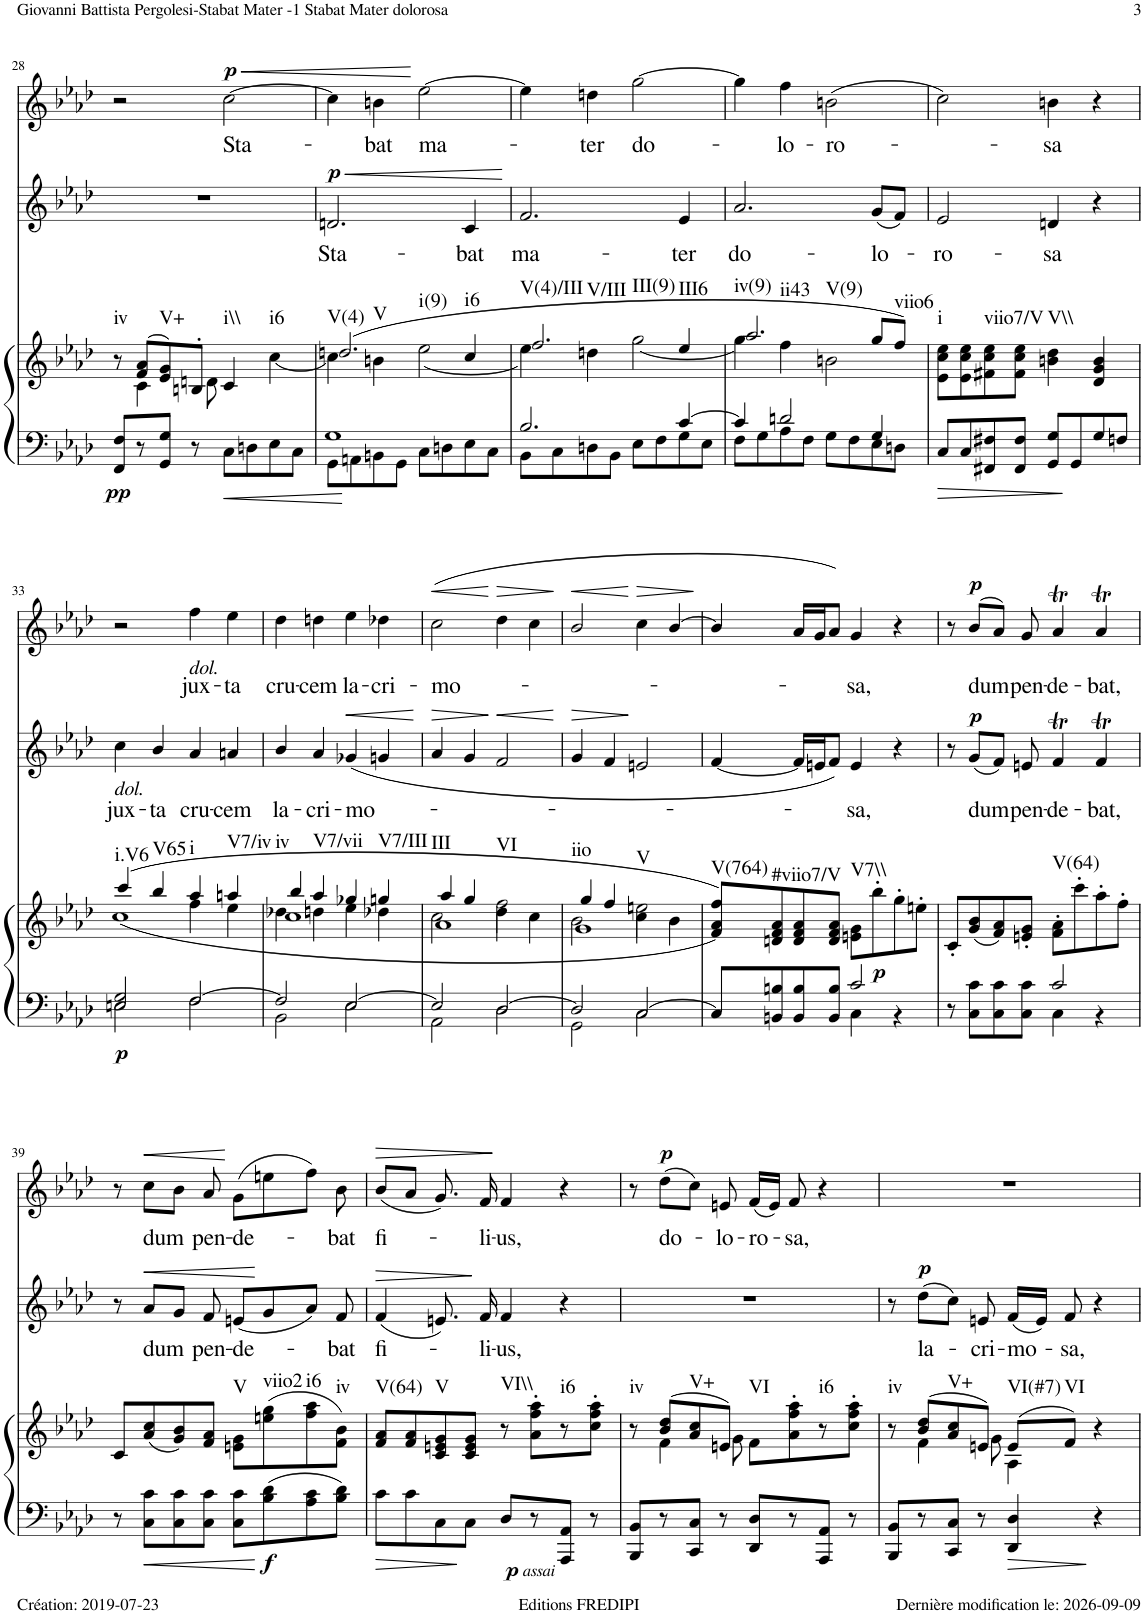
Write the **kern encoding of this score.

**kern	**kern	**dynam	**harte	**kern	**text	**dynam	**kern	**text	**dynam
*part3	*part3	*part3	*part3	*part2	*part2	*part2	*part1	*part1	*part1
*staff4	*staff3	*staff3/4	*	*staff2	*staff2	*staff2	*staff1	*staff1	*staff1
*I"Violino I/II Viola Violoncello Contrabasso e organo	*	*	*	*I"Alto	*	*	*I"Soprano	*	*
!!LO:PB:g=z
*clefF4	*clefG2	*	*	*clefG2	*	*	*clefG2	*	*
*k[b-e-a-d-]	*k[b-e-a-d-]	*	*	*k[b-e-a-d-]	*	*	*k[b-e-a-d-]	*	*
*M4/4	*M4/4	*	*	*M4/4	*	*	*M4/4	*	*
*met(c)	*met(c)	*	*	*met(c)	*	*	*met(c)	*	*
=28	=28	=28	=28	=28	=28	=28	=28	=28	=28
*	*^	*	*	*	*	*	*	*	*
!	!	!	!LO:DY:b=2	!LO:H:kt=iv	!	!	!	!	!	!
8FF/ 8F/L	8r	8ryy	pp	N	1r	.	.	2r	.	.
!	!	!	!	!LO:H:kt=V+	!	!	!	!	!	!
8r	(>8f/ 8a-/L	4c\	.	N	.	.	.	.	.	.
8GG/ 8G/J	8e-/ 8g/)	.	.	.	.	.	.	.	.	.
8r	8Bn'/J	8dn\	.	.	.	.	.	.	.	.
!	!	!	!	!	!	!	!	!	!LO:LY:b	!LO:HP:b
!	!	!	!	!LO:H:n=1:kt=i\\	!	!	!	!	!	!LO:DY:n=1:a
!	!	!	!	!LO:H:n=2:kt=i6	!	!	!	!	!	!
8C\L	4c/	2ryy	.	N N	.	.	.	[>2cc\	Sta-	< p
8Dn\	.	.	.	.	.	.	.	.	.	.
8E-\	[<4cc\	.	.	.	.	.	.	.	.	.
8C\J	.	.	.	.	.	.	.	.	.	.
=29	=29	=29	=29	=29	=29	=29	=29	=29	=29	=29
*^	*	*^	*	*	*	*	*	*	*	*
!	!	!	!	!	!	!	!	!LO:LY:b	!LO:HP:b	!	!	!
!	!	!	!	!	!	!LO:H:n=1:kt=V(4)	!	!	!LO:DY:n=1:a	!	!	!
!	!	!	!	!	!	!LO:H:n=2:kt=V	!	!	!	!	!	!
1G	8GG\L	(2.ddn/	2ryy	4cc\]	.	N N	2.dn/	Sta-	< p	4cc\]	.	.
.	8AAn\	.	.	.	.	.	.	.	.	.	.	.
!	!	!	!	!	!	!	!	!	!	!	!LO:LY:b	!
.	8BBn\	.	.	4bn\	.	.	.	.	.	4bn\	-bat	.
.	8GG\J	.	.	.	.	.	.	.	.	.	.	.
!	!	!	!	!	!	!LO:H:n=1:kt=i(9)	!	!	!	!	!LO:LY:b	!
!	!	!	!	!	!	!LO:H:n=2:kt=i6	!	!	!	!	!	!
.	8C\L	.	[<2ee-\	2ryy	.	N N	.	.	.	[>2ee-\	ma-	[
.	8Dn\	.	.	.	.	.	.	.	.	.	.	.
!	!	!	!	!	!	!	!	!LO:LY:b	!	!	!	!
.	8E-\	4cc/	.	.	.	.	4c/	-bat	.	.	.	.
.	8C\J	.	.	.	.	.	.	.	.	.	.	.
*v	*v	*	*	*	*	*	*	*	*	*	*	*
*	*v	*v	*v	*	*	*	*	*	*	*	*
.	.	.	.	.	.	[	.	.	.
=30	=30	=30	=30	=30	=30	=30	=30	=30	=30
*^	*^	*	*	*	*	*	*	*	*
!	!	!	!	!	!LO:H:kt=V(4)/III	!	!LO:LY:b	!	!	!	!
2.B-/	8BB-\L	2.ff/	4ee-\]	.	N	2.f/	ma-	.	4ee-\]	.	.
.	8C\	.	.	.	.	.	.	.	.	.	.
!	!	!	!	!	!LO:H:kt=V/III	!	!	!	!	!LO:LY:b	!
.	8Dn\	.	4ddn\	.	N	.	.	.	4ddn\	-ter	.
.	8BB-\J	.	.	.	.	.	.	.	.	.	.
!	!	!	!	!	!LO:H:n=1:kt=III(9)	!	!	!	!	!LO:LY:b	!
!	!	!	!	!	!LO:H:n=2:kt=III6	!	!	!	!	!	!
.	8E-\L	.	[<2gg\	.	N N	.	.	.	[>2gg\	do-	.
.	8F\	.	.	.	.	.	.	.	.	.	.
!	!	!	!	!	!	!	!LO:LY:b	!	!	!	!
[>4c/	8G\	4ee-/	.	.	.	4e-/	-ter	.	.	.	.
.	8E-\J	.	.	.	.	.	.	.	.	.	.
=31	=31	=31	=31	=31	=31	=31	=31	=31	=31	=31	=31
!	!	!	!	!	!LO:H:kt=iv(9)	!	!LO:LY:b	!	!	!	!
4c/]	8F\L	2.aa-/	4gg\]	.	N	2.a-/	do-	.	4gg\]	.	.
.	8G\	.	.	.	.	.	.	.	.	.	.
!	!	!	!	!	!LO:H:kt=ii43	!	!	!	!	!LO:LY:b	!
2dn/	8A-\	.	4ff\	.	N	.	.	.	4ff\	-lo-	.
.	8F\J	.	.	.	.	.	.	.	.	.	.
!	!	!	!	!	!LO:H:n=1:kt=V(9)	!	!	!	!	!LO:LY:b	!
!	!	!	!	!	!LO:H:n=2:kt=viio6	!	!	!	!	!	!
.	8G\L	.	2bn\	.	N N	.	.	.	(>2bn\	-ro-	.
.	8F\	.	.	.	.	.	.	.	.	.	.
!	!	!	!	!	!	!	!LO:LY:b	!	!	!	!
4G/	8E-\	8gg/L	.	.	.	(<8g/L	-lo-	.	.	.	.
.	8Dn\J	8ff/J)	.	.	.	8f/J)	.	.	.	.	.
*	*	*v	*v	*	*	*	*	*	*	*	*
=32	=32	=32	=32	=32	=32	=32	=32	=32	=32	=32
!	!	!	!	!	!	!LO:LY:b	!	!	!	!
*v	*v	*	*	*	*	*	*	*	*	*
8C/L	8e-\ 8cc\ 8ee-\L	.	.	2e-/	-ro-	.	2cc\)	.	.
8C/	8e-\ 8cc\ 8ee-\	.	.	.	.	.	.	.	.
8FF#X/ 8F#X/	8f#X\ 8cc\ 8ee-\	.	.	.	.	.	.	.	.
8FF#/ 8F#/J	8f#\ 8cc\ 8ee-\J	.	.	.	.	.	.	.	.
!	!	!	!	!	!LO:LY:b	!	!	!LO:LY:b	!
8GG/ 8G/L	4bn\ 4dd-\	.	.	4dn/	-sa	.	4bn\	-sa	.
8GG/	.	.	.	.	.	.	.	.	.
8G/	4d-/ 4g/ 4b/	.	.	4r	.	.	4r	.	.
8Fn/J	.	.	.	.	.	.	.	.	.
!!LO:LB:g=z
=33	=33	=33	=33	=33	=33	=33	=33	=33	=33
*^	*^	*	*	*	*	*	*	*	*
*	*	*	*^	*	*	*	*	*	*	*	*
!	!	!	!	!	!	!	!LO:TX:b:i:t=dol.	!	!	!	!	!
!	!	!	!	!	!LO:DY:b=2	!LO:H:n=1:kt=i.V6	!	!LO:LY:b	!	!	!	!
!	!	!	!	!	!	!LO:H:n=2:kt=V65	!	!	!	!	!	!
2En/ 2G/	2E\	(4ccc/	2ryy	(<1cc	p	N N	4cc\	jux-	.	2r	.	.
!	!	!	!	!	!	!	!	!LO:LY:b	!	!	!	!
.	.	4bb-/	.	.	.	.	4b-/	-ta	.	.	.	.
!	!	!	!	!	!	!	!	!	!	!LO:TX:b:i:t=dol.	!	!
!	!	!	!	!	!	!LO:H:kt=i	!	!LO:LY:b	!	!	!LO:LY:b	!
[>2F/	2F\	4aa-/	4ff\	.	.	N	4a-/	cru-	.	4ff\	jux-	.
!	!	!	!	!	!	!LO:H:kt=V7/iv	!	!LO:LY:b	!	!	!LO:LY:b	!
.	.	4aan/	4ee-\	.	.	N	4an/	-cem	.	4ee-\	-ta	.
=34	=34	=34	=34	=34	=34	=34	=34	=34	=34	=34	=34	=34
!	!	!	!	!	!	!LO:H:kt=iv	!	!LO:LY:b	!	!	!LO:LY:b	!
2F/]	2BB-\	4bb-/	4dd-X\	1cc	.	N	4b-/	la-	.	4dd-\	cru-	.
!	!	!	!	!	!	!LO:H:kt=V7/vii	!	!LO:LY:b	!	!	!LO:LY:b	!
.	.	4aa-/	4ddn\	.	.	N	4a-/	-cri-	.	4ddn\	-cem	.
!	!	!	!	!	!	!	!	!LO:LY:b	!LO:HP:b	!	!LO:LY:b	!
[>2E-/	2E-\	4gg-X/	4ee-\	.	.	.	(<4g-X/	-mo-	<	4ee-\	la-	.
!	!	!	!	!	!	!LO:H:kt=V7/III	!	!	!	!	!LO:LY:b	!
.	.	4ggn/	4dd-X\	.	.	N	4gn/	.	.	4dd-X\	-cri-	.
*v	*v	*	*	*	*	*	*	*	*	*	*	*
*	*v	*v	*v	*	*	*	*	*	*	*	*
.	.	.	.	.	.	[	.	.	.
=35	=35	=35	=35	=35	=35	=35	=35	=35	=35
*^	*^	*	*	*	*	*	*	*	*
*	*	*	*^	*	*	*	*	*	*	*	*
!	!	!	!	!	!	!LO:H:kt=III	!	!	!LO:HP:b	!	!LO:LY:b	!LO:HP:b
2E-/]	2AA-\	4aa-/	2cc\	1a-	.	N	4a-/	.	>	(>2cc\	-mo-	<
.	.	4gg/	.	.	.	.	4g/	.	.	.	.	.
!	!	!	!	!	!	!LO:H:kt=VI	!	!	!LO:HP:n=1:b	!	!	!LO:HP:n=1:b
[>2D-/	2D-\	4dd-\	2ff\	.	.	N	2f/	.	] <	4dd-\	.	[ >
.	.	4cc\	.	.	.	.	.	.	.	4cc\	.	.
*v	*v	*	*	*	*	*	*	*	*	*	*	*
*	*v	*v	*v	*	*	*	*	*	*	*	*
.	.	.	.	.	.	[	.	.	]
=36	=36	=36	=36	=36	=36	=36	=36	=36	=36
*^	*^	*	*	*	*	*	*	*	*
*	*	*	*^	*	*	*	*	*	*	*	*
!	!	!	!	!	!	!LO:H:kt=iio	!	!	!LO:HP:b	!	!	!LO:HP:b
2D-/]	2GG\	4gg/	2b-\	1g	.	N	4g/	.	>	2b-/	.	<
.	.	4ff/	.	.	.	.	4f/	.	.	.	.	.
!	!	!	!	!	!	!LO:H:kt=V	!	!	!	!	!	!LO:HP:n=1:b
[>2C/	2C\	4cc\	2een\	.	.	N	2en/	.	]	4cc\	.	[ >
.	.	4b-\	.	.	.	.	.	.	.	[>4b-/	.	.
*v	*v	*	*	*	*	*	*	*	*	*	*	*
*	*v	*v	*v	*	*	*	*	*	*	*	*
.	.	.	.	.	.	.	.	.	]
=37	=37	=37	=37	=37	=37	=37	=37	=37	=37
*^	*^	*	*	*	*	*	*	*	*
8C/L]	2ryy	8f/ 8a-/ 8ff/L)	8ryy)	.	.	[<4f/	.	.	4b-/]	.	.
8BBn/ 8Bn/	.	8dn/ 8f/ 8a-/	8ryy	.	.	.	.	.	.	.	.
8BB/ 8B/	.	8d/ 8f/ 8a-/	2.ryy	.	.	16f/LL]	.	.	16a-/LL	.	.
.	.	.	.	.	.	16en/J	.	.	16g/J	.	.
8BB/ 8B/J	.	8d/ 8f/ 8a-/J	.	.	.	8f/J)	.	.	8a-/J)	.	.
!	!	!	!	!	!	!	!LO:LY:b	!	!	!LO:LY:b	!
2c/	4C\	8en\ 8g\L	.	.	.	4e/	-sa,	.	4g/	-sa,	.
!	!	!	!	!LO:DY:b	!	!	!	!	!	!	!
.	.	8bb-'>\	.	p	.	.	.	.	.	.	.
.	4r	8gg'>\	.	.	.	4r	.	.	4r	.	.
.	.	8een'>\J	.	.	.	.	.	.	.	.	.
=38	=38	=38	=38	=38	=38	=38	=38	=38	=38	=38	=38
8r	2ryy	8c'/L	1ryy	.	.	8r	.	.	8r	.	.
!	!	!	!	!	!	!	!LO:LY:b	!LO:DY:a	!	!LO:LY:b	!LO:DY:a
8C\ 8c\L	.	(<8g/ 8b-/	.	.	.	(<8g/L	dum	p	(>8b-/L	dum	p
8C\ 8c\	.	8f/ 8a-/)	.	.	.	8f/J)	.	.	8a-/J)	.	.
!	!	!	!	!	!	!	!LO:LY:b	!	!	!LO:LY:b	!
8C\ 8c\J	.	8en/' 8g/'J	.	.	.	8en/	pen-	.	8g/	pen-	.
!	!	!	!	!	!	!	!LO:LY:b	!	!	!LO:LY:b	!
2c/	4C\	8f\' 8a-\'L	.	.	.	4fT/	-de-	.	4a-T/	-de-	.
.	.	8ccc'\	.	.	.	.	.	.	.	.	.
!	!	!	!	!	!	!	!LO:LY:b	!	!	!LO:LY:b	!
.	4r	8aa-'\	.	.	.	4fT/	-bat,	.	4a-T/	-bat,	.
.	.	8ff'\J	.	.	.	.	.	.	.	.	.
*v	*v	*	*	*	*	*	*	*	*	*	*
*	*v	*v	*	*	*	*	*	*	*	*
!!LO:LB:g=z
=39	=39	=39	=39	=39	=39	=39	=39	=39	=39
8r	8c/L	.	.	8r	.	.	8r	.	.
!	!	!	!	!	!LO:LY:b	!LO:HP:b	!	!LO:LY:b	!LO:HP:b
8C\ 8c\L	(<8a-/ 8cc/	.	.	8a-/L	dum	<	8cc\L	dum	<
8C\ 8c\	8g/ 8b-/)	.	.	8g/J	.	.	8b-\J	.	.
!	!	!	!	!	!LO:LY:b	!	!	!LO:LY:b	!
8C\ 8c\J	8f/ 8a-/J	.	.	8f/	pen-	.	8a-/	pen-	.
!	!	!	!	!	!LO:LY:b	!	!	!LO:LY:b	!
8C\ 8c\L	8en\ 8g\L	.	.	(<8en/L	-de-	.	(>8g\L	-de-	[
!	!	!LO:DY:b=2	!	!	!	!	!	!	!
8B-\ 8d-\	(>8een\ 8gg\	f	.	8g/	.	[	8een\	.	.
8A-\ 8c\	8ff\ 8aa-\	.	.	8a-/J)	.	.	8ff\J)	.	.
!	!	!	!	!	!LO:LY:b	!	!	!LO:LY:b	!
8B-\ 8d-\J	8f\ 8b-\J)	.	.	8f/	-bat	.	8b-\	-bat	.
=40	=40	=40	=40	=40	=40	=40	=40	=40	=40
!	!	!	!	!	!LO:LY:b	!LO:HP:b	!	!LO:LY:b	!LO:HP:b
8c\L	8f/ 8a-/L	.	.	(<4f/	fi-	>	(<8b-/L	fi-	>
8c\	8f/ 8a-/	.	.	.	.	.	8a-/J	.	.
8C\	8c/ 8en/ 8g/	.	.	8.en/)	.	.	8.g/)	.	.
8C\J	8c/ 8e/ 8g/J	.	.	.	.	.	.	.	.
!	!	!	!	!	!LO:LY:b	!	!	!LO:LY:b	!
.	.	.	.	16f/	-li-	]	16f/	-li-	.
!	!	!LO:DY:b=2	!	!	!LO:LY:b	!	!	!LO:LY:b	!
!	!	!LO:DY:n=1:b=2	!	!	!	!	!	!	!
8D-/L	8r	p other-dynamics	.	4f/	-us,	.	4f/	-us,	]
8r	8a-\' 8ff\' 8aa-\'L	.	.	.	.	.	.	.	.
8AAA-/ 8AA-/J	8r	.	.	4r	.	.	4r	.	.
8r	8cc\' 8ff\' 8aa-\'J	.	.	.	.	.	.	.	.
=41	=41	=41	=41	=41	=41	=41	=41	=41	=41
*	*^	*	*	*	*	*	*	*	*
!	!	!	!	!LO:H:kt=iv	!	!	!	!	!	!
8BBB-/ 8BB-/L	8r	8ryy	.	N	1r	.	.	8r	.	.
!	!	!	!	!LO:H:kt=V+	!	!	!	!	!LO:LY:b	!LO:DY:a
8r	(>8b-/ 8dd-/L	4f\	.	N	.	.	.	(>8dd-\L	do-	p
8CC/ 8C/J	8a-/ 8cc/	.	.	.	.	.	.	8cc\J)	.	.
!	!	!	!	!	!	!	!	!	!LO:LY:b	!
8r	8en/J)	8g\	.	.	.	.	.	8en/	-lo-	.
!	!	!	!	!LO:H:n=1:kt=VI	!	!	!	!	!LO:LY:b	!
!	!	!	!	!LO:H:n=2:kt=i6	!	!	!	!	!	!
8DD-/ 8D-/L	8f\L	2ryy	.	N N	.	.	.	(<16f/LL	-ro-	.
.	.	.	.	.	.	.	.	16e/JJ)	.	.
!	!	!	!	!	!	!	!	!	!LO:LY:b	!
8r	8a-\'> 8ff\'> 8aa-\'>	.	.	.	.	.	.	8f/	-sa,	.
8AAA-/ 8AA-/J	8r	.	.	.	.	.	.	4r	.	.
8r	8cc\'> 8ff\'> 8aa-\'>J	.	.	.	.	.	.	.	.	.
=42	=42	=42	=42	=42	=42	=42	=42	=42	=42	=42
!	!	!	!	!LO:H:kt=iv	!	!	!	!	!	!
8BBB-/ 8BB-/L	8r	8ryy	.	N	8r	.	.	1r	.	.
!	!	!	!	!LO:H:kt=V+	!	!LO:LY:b	!LO:DY:a	!	!	!
8r	(>8b-/ 8dd-/L	4f\	.	N	(>8dd-\L	la-	p	.	.	.
8CC/ 8C/J	8a-/ 8cc/	.	.	.	8cc\J)	.	.	.	.	.
!	!	!	!	!	!	!LO:LY:b	!	!	!	!
8r	8en/J)	8g\	.	.	8en/	-cri-	.	.	.	.
!	!	!	!	!LO:H:n=1:kt=VI(#7)	!	!LO:LY:b	!	!	!	!
!	!	!	!	!LO:H:n=2:kt=VI	!	!	!	!	!	!
4DD-/ 4D-/	(>8e/L	4A-\	.	N N	(<16f/LL	-mo-	.	.	.	.
.	.	.	.	.	16e/JJ)	.	.	.	.	.
!	!	!	!	!	!	!LO:LY:b	!	!	!	!
.	8f/J)	.	.	.	8f/	-sa,	.	.	.	.
4r	4r	4ryy	.	.	4r	.	.	.	.	.
*	*v	*v	*	*	*	*	*	*	*	*
=	=	=	=	=	=	=	=	=	=
*-	*-	*-	*-	*-	*-	*-	*-	*-	*-
